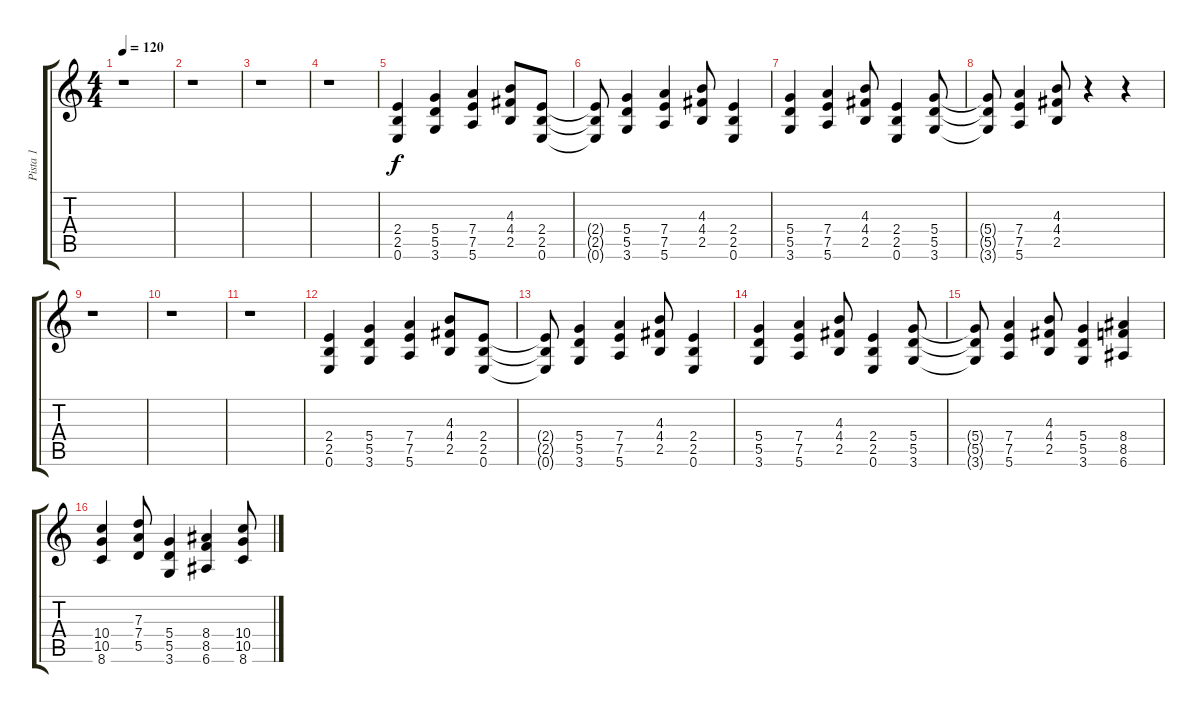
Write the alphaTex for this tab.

\track ("Pista 1" "Pista 1") {instrument distortionguitar}
\staff {score tabs}
\tuning (E4 B3 G3 D3 A2 E2) {hide}
\ts (4 4)
\tempo 120
\clef g2
\ks c
r.1{dy f} |
r.1 |
r.1 |
r.1 |
(2.4 2.5 0.6).4 (5.4 5.5 3.6).4 (7.4 7.5 5.6).4 (4.3 4.4 2.5).8 (2.4 2.5 0.6).8 |
(2.4{t} 2.5{t} 0.6{t}).8 (5.4 5.5 3.6).4 (7.4 7.5 5.6).4 (4.3 4.4 2.5).8 (2.4 2.5 0.6).4 |
(5.4 5.5 3.6).4 (7.4 7.5 5.6).4 (4.3 4.4 2.5).8 (2.4 2.5 0.6).4 (5.4 5.5 3.6).8 |
(5.4{t} 5.5{t} 3.6{t}).8 (7.4 7.5 5.6).4 (4.3 4.4 2.5).8 r.4 r.4 |
r.1 |
r.1 |
r.1 |
(2.4 2.5 0.6).4 (5.4 5.5 3.6).4 (7.4 7.5 5.6).4 (4.3 4.4 2.5).8 (2.4 2.5 0.6).8 |
(2.4{t} 2.5{t} 0.6{t}).8 (5.4 5.5 3.6).4 (7.4 7.5 5.6).4 (4.3 4.4 2.5).8 (2.4 2.5 0.6).4 |
(5.4 5.5 3.6).4 (7.4 7.5 5.6).4 (4.3 4.4 2.5).8 (2.4 2.5 0.6).4 (5.4 5.5 3.6).8 |
(5.4{t} 5.5{t} 3.6{t}).8 (7.4 7.5 5.6).4 (4.3 4.4 2.5).8 (5.4 5.5 3.6).4 (8.4 8.5 6.6).4 |
(10.4 10.5 8.6).4 (7.3 7.4 5.5).8 (5.4 5.5 3.6).4 (8.4 8.5 6.6).4 (10.4 10.5 8.6).8
